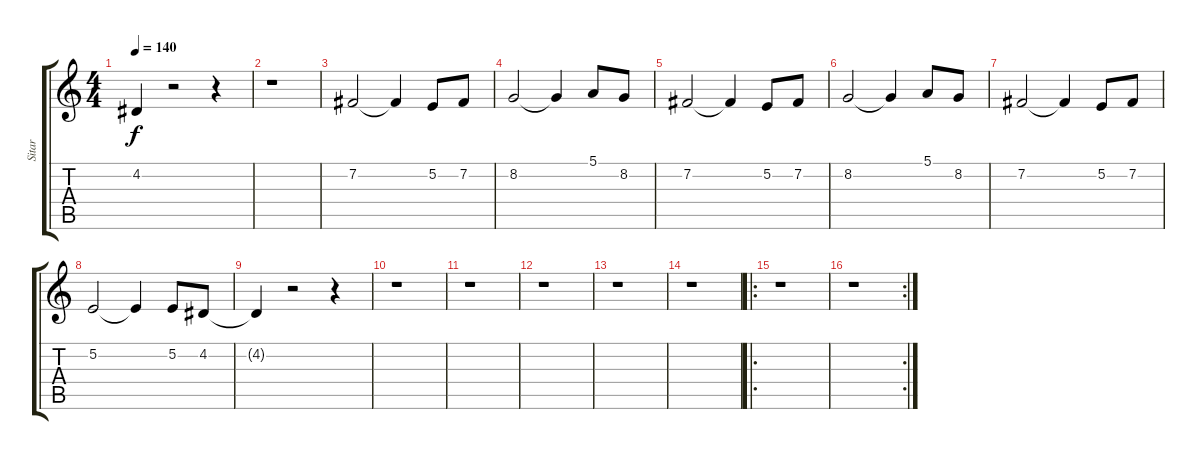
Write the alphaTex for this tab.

\track ("Sitar" "Sitar") {instrument sitar}
\staff {score tabs}
\tuning (E4 B3 G3 D3 A2 E2) {hide}
\ts (4 4)
\tempo 140
\clef g2
\ks c
4.2{t}.4{dy f} r.2 r.4 |
r.1 |
7.2.2 7.2{t}.4 5.2.8 7.2.8 |
8.2.2 8.2{t}.4 5.1.8 8.2.8 |
7.2.2 7.2{t}.4 5.2.8 7.2.8 |
8.2.2 8.2{t}.4 5.1.8 8.2.8 |
7.2.2 7.2{t}.4 5.2.8 7.2.8 |
5.2.2 5.2{t}.4 5.2.8 4.2.8 |
4.2{t}.4 r.2 r.4 |
r.1 |
r.1 |
r.1 |
r.1 |
r.1 |
\ro
r.1 |
\rc 2
r.1
